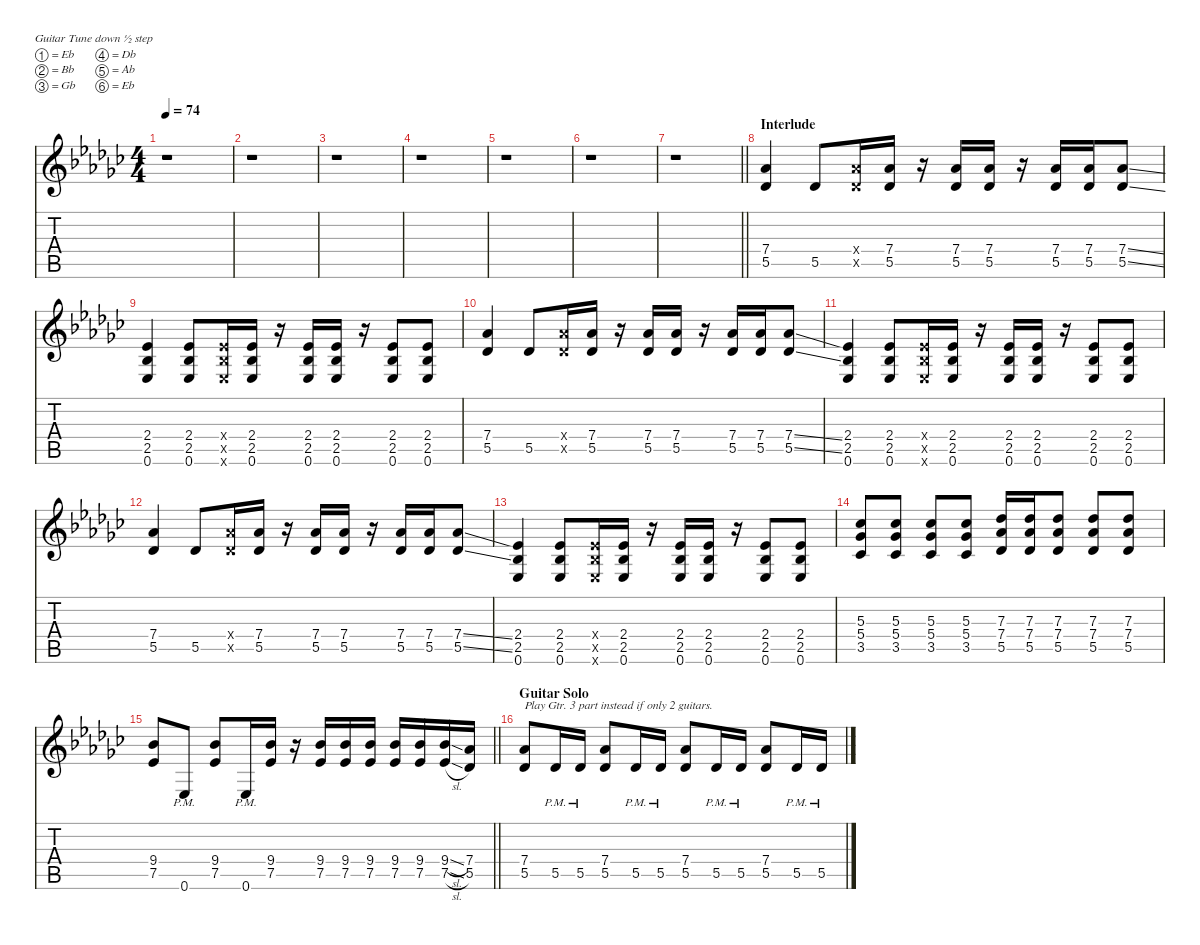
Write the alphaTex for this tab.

\defaultSystemsLayout 4
\hideDynamics
\bracketExtendMode nobrackets
\singleTrackTrackNamePolicy hidden
\multiTrackTrackNamePolicy hidden
\firstSystemTrackNameMode fullname
\firstSystemTrackNameOrientation horizontal
\otherSystemsTrackNameOrientation horizontal
\track ("Lead, Gtr.2, Hammett " "dist.guit.") {defaultSystemsLayout 4 instrument distortionguitar}
\staff {score tabs}
\tuning (Eb4 Bb3 Gb3 Db3 Ab2 Eb2)
\ts (4 4)
\tempo 74
\clef g2
\ks ebminor
r.1{dy f beam Down} |
r.1{beam Down} |
r.1{beam Down} |
r.1{beam Down} |
r.1{beam Down} |
r.1{beam Down} |
\barLineRight lightlight
r.1{beam Down} |
\section ("" "Interlude")
(7.4{acc b} 5.5{acc b}).4{beam Up} 5.5{acc b}.8{beam Up} (7.4{x acc b} 5.5{x acc b}).16{beam Up} (7.4{acc b} 5.5{acc b}).16{beam Up} r.16{beam Up} (7.4{acc b} 5.5{acc b}).16{beam Up} (7.4{acc b} 5.5{acc b}).16{beam Up} r.16{beam Up} (7.4{acc b} 5.5{acc b}).16{beam Up} (7.4{acc b} 5.5{acc b}).16{beam Up} (7.4{ss acc b} 5.5{ss acc b}).8{beam Up} |
(2.4{acc b} 2.5{acc b} 0.6{acc b}).4{beam Up} (2.4{acc b} 2.5{acc b} 0.6{acc b}).8{beam Up} (2.4{x acc b} 2.5{x acc b} 0.6{x acc b}).16{beam Up} (2.4{acc b} 2.5{acc b} 0.6{acc b}).16{beam Up} r.16{beam Up} (2.4{acc b} 2.5{acc b} 0.6{acc b}).16{beam Up} (2.4{acc b} 2.5{acc b} 0.6{acc b}).16{beam Up} r.16{beam Up} (2.4{acc b} 2.5{acc b} 0.6{acc b}).8{beam Up} (2.4{acc b} 2.5{acc b} 0.6{acc b}).8{beam Up} |
(7.4{acc b} 5.5{acc b}).4{beam Up} 5.5{acc b}.8{beam Up} (7.4{x acc b} 5.5{x acc b}).16{beam Up} (7.4{acc b} 5.5{acc b}).16{beam Up} r.16{beam Up} (7.4{acc b} 5.5{acc b}).16{beam Up} (7.4{acc b} 5.5{acc b}).16{beam Up} r.16{beam Up} (7.4{acc b} 5.5{acc b}).16{beam Up} (7.4{acc b} 5.5{acc b}).16{beam Up} (7.4{ss acc b} 5.5{ss acc b}).8{beam Up} |
(2.4{acc b} 2.5{acc b} 0.6{acc b}).4{beam Up} (2.4{acc b} 2.5{acc b} 0.6{acc b}).8{beam Up} (2.4{x acc b} 2.5{x acc b} 0.6{x acc b}).16{beam Up} (2.4{acc b} 2.5{acc b} 0.6{acc b}).16{beam Up} r.16{beam Up} (2.4{acc b} 2.5{acc b} 0.6{acc b}).16{beam Up} (2.4{acc b} 2.5{acc b} 0.6{acc b}).16{beam Up} r.16{beam Up} (2.4{acc b} 2.5{acc b} 0.6{acc b}).8{beam Up} (2.4{acc b} 2.5{acc b} 0.6{acc b}).8{beam Up} |
(7.4{acc b} 5.5{acc b}).4{beam Up} 5.5{acc b}.8{beam Up} (7.4{x acc b} 5.5{x acc b}).16{beam Up} (7.4{acc b} 5.5{acc b}).16{beam Up} r.16{beam Up} (7.4{acc b} 5.5{acc b}).16{beam Up} (7.4{acc b} 5.5{acc b}).16{beam Up} r.16{beam Up} (7.4{acc b} 5.5{acc b}).16{beam Up} (7.4{acc b} 5.5{acc b}).16{beam Up} (7.4{ss acc b} 5.5{ss acc b}).8{beam Up} |
(2.4{acc b} 2.5{acc b} 0.6{acc b}).4{beam Up} (2.4{acc b} 2.5{acc b} 0.6{acc b}).8{beam Up} (2.4{x acc b} 2.5{x acc b} 0.6{x acc b}).16{beam Up} (2.4{acc b} 2.5{acc b} 0.6{acc b}).16{beam Up} r.16{beam Up} (2.4{acc b} 2.5{acc b} 0.6{acc b}).16{beam Up} (2.4{acc b} 2.5{acc b} 0.6{acc b}).16{beam Up} r.16{beam Up} (2.4{acc b} 2.5{acc b} 0.6{acc b}).8{beam Up} (2.4{acc b} 2.5{acc b} 0.6{acc b}).8{beam Up} |
(5.3{acc b} 5.4{acc b} 3.5{acc b}).8{beam Up} (5.3{acc b} 5.4{acc b} 3.5{acc b}).8{beam Up} (5.3{acc b} 5.4{acc b} 3.5{acc b}).8{beam Up} (5.3{acc b} 5.4{acc b} 3.5{acc b}).8{beam Up} (7.3{acc b} 7.4{acc b} 5.5{acc b}).16{beam Up} (7.3{acc b} 7.4{acc b} 5.5{acc b}).16{beam Up} (7.3{acc b} 7.4{acc b} 5.5{acc b}).8{beam Up} (7.3{acc b} 7.4{acc b} 5.5{acc b}).8{beam Up} (7.3{acc b} 7.4{acc b} 5.5{acc b}).8{beam Up} |
\barLineRight lightlight
(9.4{acc b} 7.5{acc b}).8{beam Up} 0.6{pm acc b}.8{beam Up} (9.4{acc b} 7.5{acc b}).8{beam Up} 0.6{pm acc b}.16{beam Up} (9.4{acc b} 7.5{acc b}).16{beam Up} r.16{beam Up} (9.4{acc b} 7.5{acc b}).16{beam Up} (9.4{acc b} 7.5{acc b}).16{beam Up} (9.4{acc b} 7.5{acc b}).16{beam Up} (9.4{acc b} 7.5{acc b}).16{beam Up} (9.4{acc b} 7.5{acc b}).16{beam Up} (9.4{sl acc b} 7.5{sl acc b}).16{beam Up} (7.4{acc b} 5.5{acc b}).16{beam Up} |
\section ("" "Guitar Solo")
(7.4{acc b} 5.5{acc b}).8{txt "Play Gtr. 3 part instead if only 2 guitars." beam Up} 5.5{pm acc b}.16{beam Up} 5.5{pm acc b}.16{beam Up} (7.4{acc b} 5.5{acc b}).8{beam Up} 5.5{pm acc b}.16{beam Up} 5.5{pm acc b}.16{beam Up} (7.4{acc b} 5.5{acc b}).8{beam Up} 5.5{pm acc b}.16{beam Up} 5.5{pm acc b}.16{beam Up} (7.4{acc b} 5.5{acc b}).8{beam Up} 5.5{pm acc b}.16{beam Up} 5.5{pm acc b}.16{beam Up}
